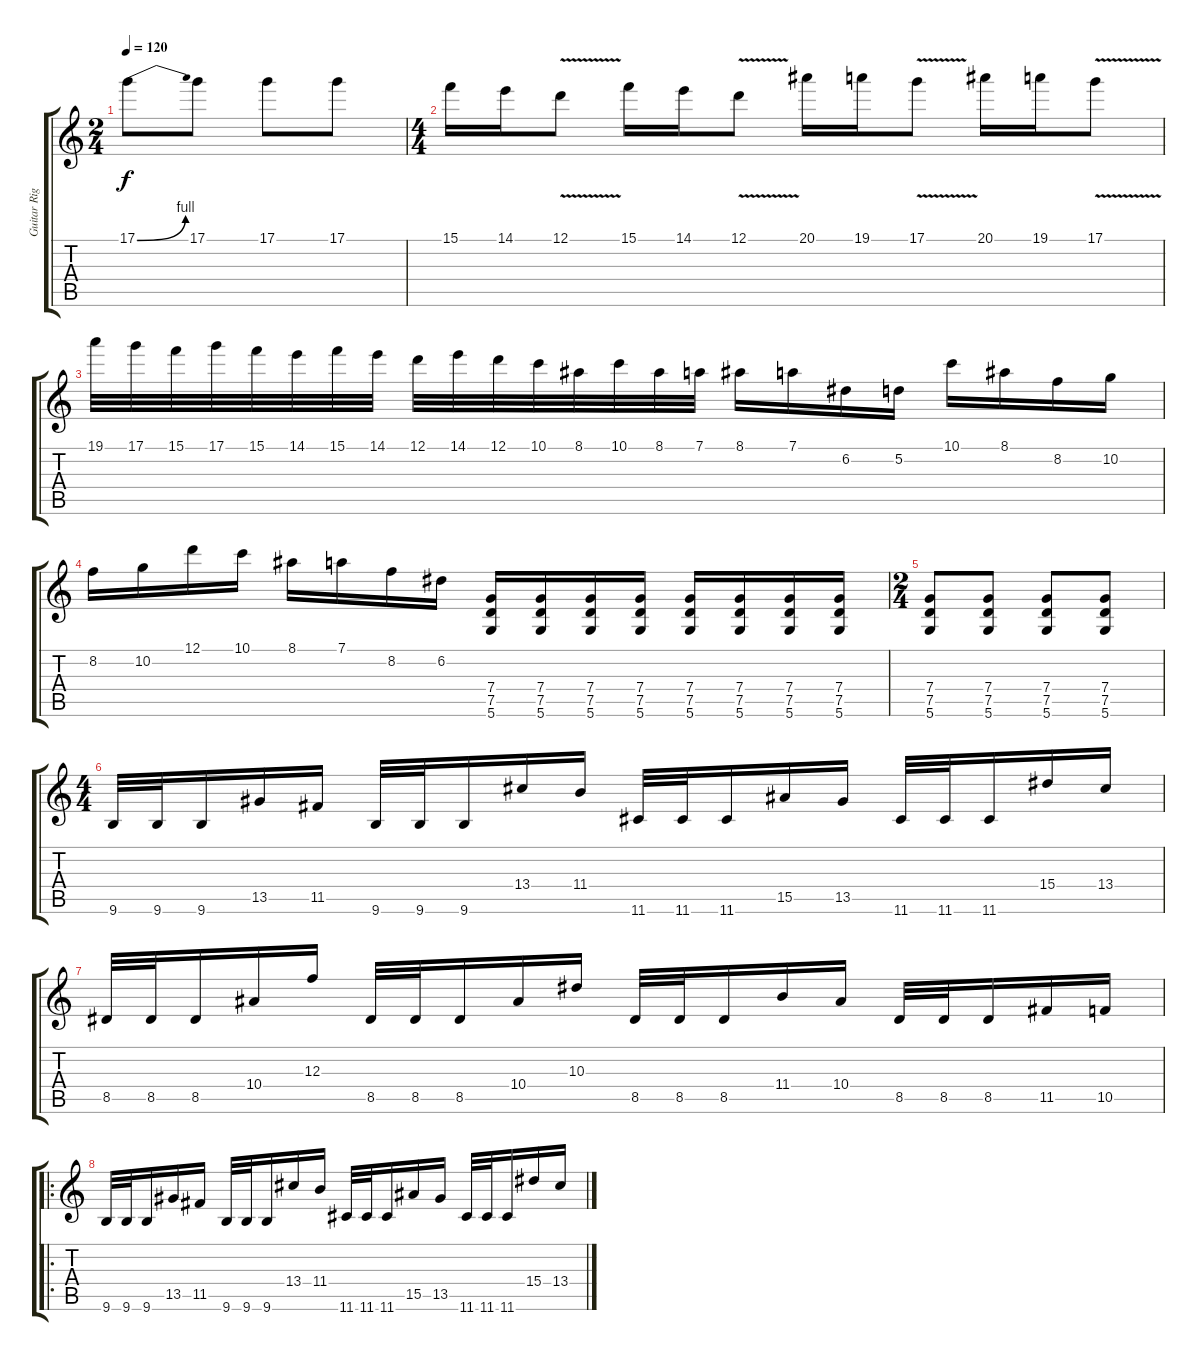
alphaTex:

\track ("Guitar Right" "Guitar Rig") {instrument distortionguitar}
\staff {score tabs}
\tuning (D4 A3 F3 C3 G2 D2) {hide}
\ts (2 4)
\tempo 120
\clef g2
\ks c
17.1{be (bend 0 0 60 4)}.8{dy f} 17.1.8 17.1.8 17.1.8 |
\ts (4 4)
15.1.16{balance 16} 14.1.16 12.1{v}.8 15.1.16{balance 0} 14.1.16 12.1{v}.8 20.1.16{balance 16} 19.1.16 17.1{v}.8 20.1.16{balance 0} 19.1.16 17.1{v}.8 |
19.1.32{balance 16} 17.1.32 15.1.32 17.1.32 15.1.32 14.1.32 15.1.32 14.1.32 12.1.32 14.1.32 12.1.32 10.1.32 8.1.32 10.1.32 8.1.32 7.1.32 8.1.16 7.1.16 6.2.16 5.2.16 10.1.16 8.1.16 8.2.16 10.2.16 |
8.2.16 10.2.16 12.1.16 10.1.16 8.1.16 7.1.16 8.2.16 6.2.16 (7.4 7.5 5.6).16 (7.4 7.5 5.6).16 (7.4 7.5 5.6).16 (7.4 7.5 5.6).16 (7.4 7.5 5.6).16 (7.4 7.5 5.6).16 (7.4 7.5 5.6).16 (7.4 7.5 5.6).16 |
\ts (2 4)
(7.4 7.5 5.6).8 (7.4 7.5 5.6).8 (7.4 7.5 5.6).8 (7.4 7.5 5.6).8 |
\ts (4 4)
9.6.32 9.6.32 9.6.16 13.5.16 11.5.16 9.6.32 9.6.32 9.6.16 13.4.16 11.4.16 11.6.32 11.6.32 11.6.16 15.5.16 13.5.16 11.6.32 11.6.32 11.6.16 15.4.16 13.4.16 |
8.5.32 8.5.32 8.5.16 10.4.16 12.3.16 8.5.32 8.5.32 8.5.16 10.4.16 10.3.16 8.5.32 8.5.32 8.5.16 11.4.16 10.4.16 8.5.32 8.5.32 8.5.16 11.5.16 10.5.16 |
\ro
9.6.32 9.6.32 9.6.16 13.5.16 11.5.16 9.6.32 9.6.32 9.6.16 13.4.16 11.4.16 11.6.32 11.6.32 11.6.16 15.5.16 13.5.16 11.6.32 11.6.32 11.6.16 15.4.16 13.4.16
